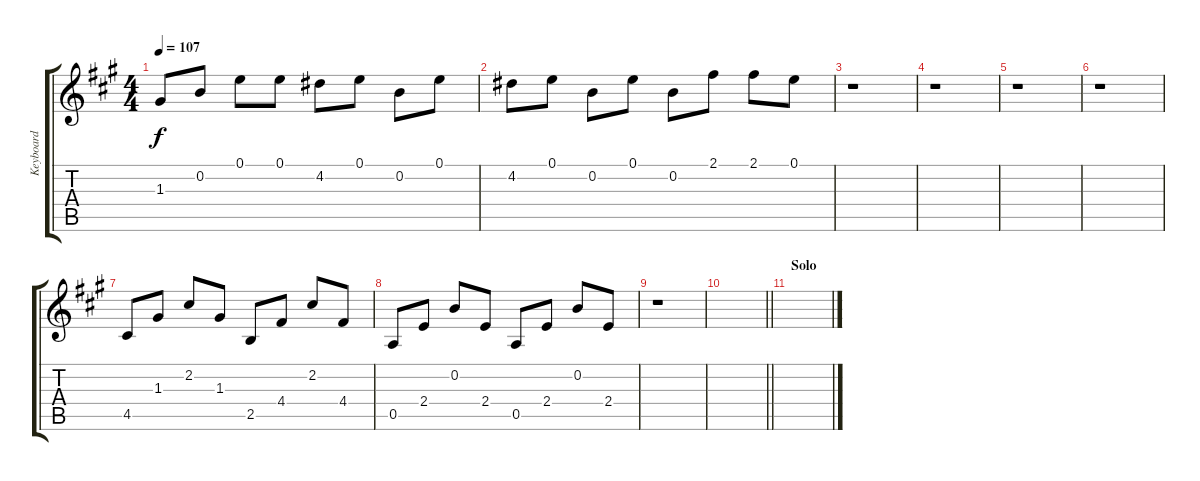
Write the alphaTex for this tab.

\track ("Keyboard" "Keyboard") {instrument stringensemble1}
\staff {score tabs}
\tuning (E5 B4 G4 D4 A3 E3) {hide}
\ts (4 4)
\tempo 107
\clef g2
\ks a
1.3.8{dy f} 0.2.8 0.1.8 0.1.8 4.2.8 0.1.8 0.2.8 0.1.8 |
4.2.8 0.1.8 0.2.8 0.1.8 0.2.8 2.1.8 2.1.8 0.1.8 |
r.1 |
r.1 |
r.1 |
r.1 |
4.5.8 1.3.8 2.2.8 1.3.8 2.5.8 4.4.8 2.2.8 4.4.8 |
0.5.8 2.4.8 0.2.8 2.4.8 0.5.8 2.4.8 0.2.8 2.4.8 |
r.1 |
\barLineRight lightlight
|
\section ("" "Solo")
